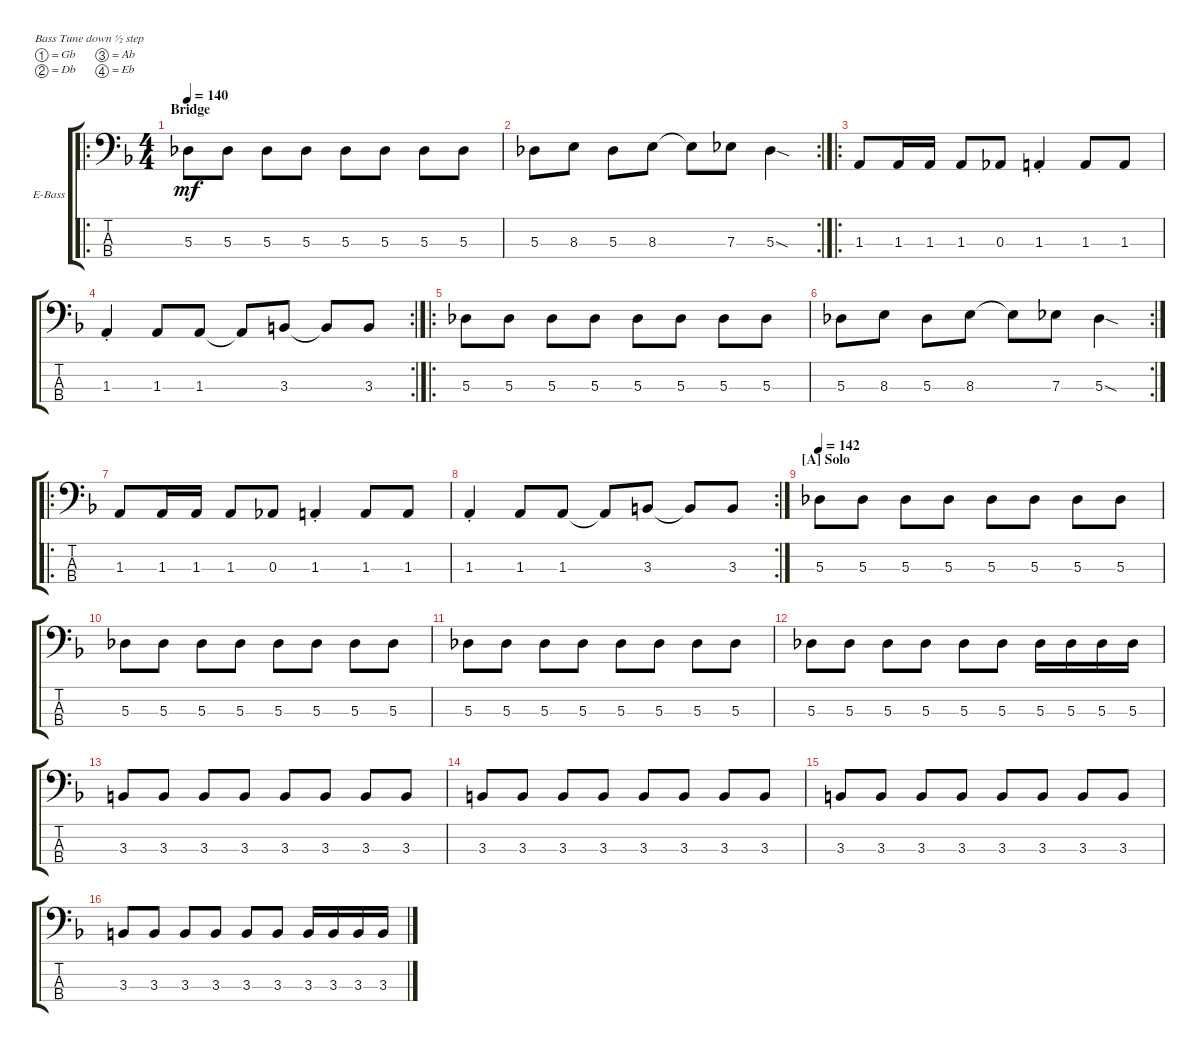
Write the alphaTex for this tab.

\defaultSystemsLayout 4
\bracketExtendMode groupsimilarinstruments
\firstSystemTrackNameOrientation horizontal
\otherSystemsTrackNameOrientation horizontal
\track ("James" "E-Bass") {instrument electricbassfinger}
\staff {score tabs}
\tuning (Gb2 Db2 Ab1 Eb1)
\ro
\ts (4 4)
\section ("" "Bridge")
\tempo 140
\clef f4
\scale
0.342723
\ks f
5.3.8{dy mf} 5.3.8 5.3.8 5.3.8 5.3.8 5.3.8 5.3.8 5.3.8 |
\rc 2
\scale
0.314554 5.3.8 8.3.8 5.3.8 8.3.8 8.3{t}.8 7.3.8 5.3{sod}.4 |
\ro
\scale
0.342723 1.3.8 1.3.16 1.3.16 1.3.8 0.3.8 1.3{st}.4 1.3.8 1.3.8 |
\rc 2
\scale
0.323671 1.3{st}.4 1.3.8 1.3.8 1.3{t}.8 3.3.8 3.3{t}.8 3.3.8 |
\ro
\scale
0.352657 5.3.8 5.3.8 5.3.8 5.3.8 5.3.8 5.3.8 5.3.8 5.3.8 |
\rc 2
\scale
0.323671 5.3.8 8.3.8 5.3.8 8.3.8 8.3{t}.8 7.3.8 5.3{sod}.4 |
\ro
\scale
0.363184 1.3.8 1.3.16 1.3.16 1.3.8 0.3.8 1.3{st}.4 1.3.8 1.3.8 |
\rc 2
\scale
0.333333 1.3{st}.4 1.3.8 1.3.8 1.3{t}.8 3.3.8 3.3{t}.8 3.3.8 |
\section ("A" "Solo")
\tempo 142
\scale
0.303483 5.3.8 5.3.8 5.3.8 5.3.8 5.3.8 5.3.8 5.3.8 5.3.8 |
\scale
0.333333 5.3.8 5.3.8 5.3.8 5.3.8 5.3.8 5.3.8 5.3.8 5.3.8 |
\scale
0.333333 5.3.8 5.3.8 5.3.8 5.3.8 5.3.8 5.3.8 5.3.8 5.3.8 |
\scale
0.333333 5.3.8 5.3.8 5.3.8 5.3.8 5.3.8 5.3.8 5.3.16 5.3.16 5.3.16 5.3.16 |
\scale
0.333333 3.3.8 3.3.8 3.3.8 3.3.8 3.3.8 3.3.8 3.3.8 3.3.8 |
\scale
0.333333 3.3.8 3.3.8 3.3.8 3.3.8 3.3.8 3.3.8 3.3.8 3.3.8 |
\scale
0.333333 3.3.8 3.3.8 3.3.8 3.3.8 3.3.8 3.3.8 3.3.8 3.3.8 |
\scale
0.333333 3.3.8 3.3.8 3.3.8 3.3.8 3.3.8 3.3.8 3.3.16 3.3.16 3.3.16 3.3.16
